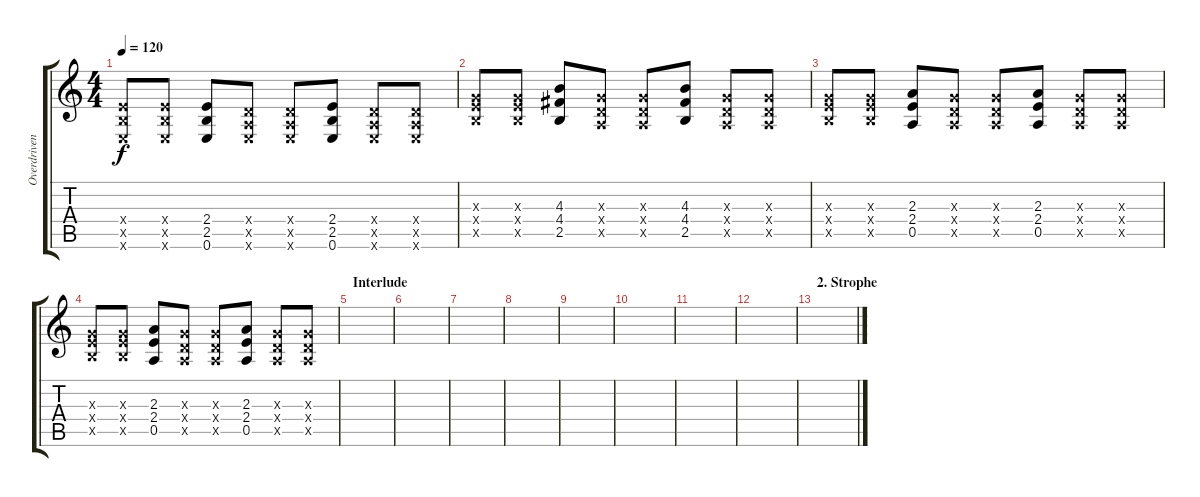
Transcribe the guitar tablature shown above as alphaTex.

\track ("Overdriven Guitar" "Overdriven") {instrument overdrivenguitar}
\staff {score tabs}
\tuning (E4 B3 G3 D3 A2 E2) {hide}
\ts (4 4)
\tempo 120
\clef g2
\ks c
(2.4{x} 2.5{x} 0.6{x}).8{dy f} (2.4{x} 2.5{x} 0.6{x}).8 (2.4 2.5 0.6).8 (0.4{x} 0.5{x} 0.6{x}).8 (0.4{x} 0.5{x} 0.6{x}).8 (2.4 2.5 0.6).8 (0.4{x} 0.5{x} 0.6{x}).8 (0.4{x} 0.5{x} 0.6{x}).8 |
(0.3{x} 2.4{x} 2.5{x}).8 (0.3{x} 2.4{x} 2.5{x}).8 (4.3 4.4 2.5).8 (0.3{x} 0.4{x} 0.5{x}).8 (0.3{x} 0.4{x} 0.5{x}).8 (4.3 4.4 2.5).8 (0.3{x} 0.4{x} 0.5{x}).8 (0.3{x} 0.4{x} 0.5{x}).8 |
(0.3{x} 2.4{x} 2.5{x}).8 (0.3{x} 2.4{x} 2.5{x}).8 (2.3 2.4 0.5).8 (0.3{x} 0.4{x} 0.5{x}).8 (0.3{x} 0.4{x} 0.5{x}).8 (2.3 2.4 0.5).8 (0.3{x} 0.4{x} 0.5{x}).8 (0.3{x} 0.4{x} 0.5{x}).8 |
(0.3{x} 2.4{x} 2.5{x}).8 (0.3{x} 2.4{x} 2.5{x}).8 (2.3 2.4 0.5).8 (0.3{x} 0.4{x} 0.5{x}).8 (0.3{x} 0.4{x} 0.5{x}).8 (2.3 2.4 0.5).8 (0.3{x} 0.4{x} 0.5{x}).8 (0.3{x} 0.4{x} 0.5{x}).8 |
\section ("" "Interlude")
|
|
|
|
|
|
|
|
\section ("" "2. Strophe")
